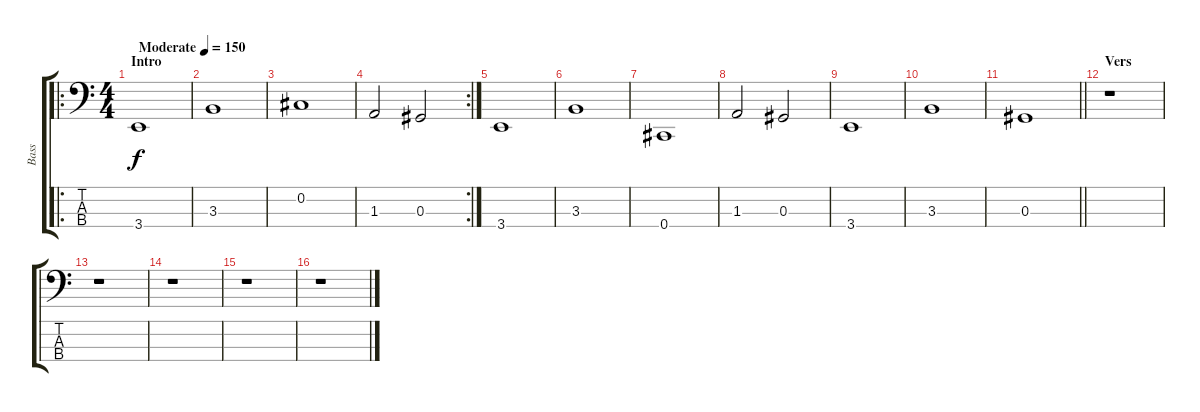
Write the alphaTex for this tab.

\track ("Bass" "Bass") {instrument electricbasspick}
\staff {score tabs}
\tuning (Gb2 Db2 Ab1 Db1) {hide}
\ro
\ts (4 4)
\section ("" "Intro")
\tempo (150 "Moderate")
\clef f4
\ks c
3.4.1{dy f instrument electricbasspick} |
3.3.1 |
0.2.1 |
\rc 2
1.3.2 0.3.2 |
3.4.1 |
3.3.1 |
0.4.1 |
1.3.2 0.3.2 |
3.4.1 |
3.3.1 |
\barLineRight lightlight
0.3.1 |
\section ("" "Vers")
r.1 |
r.1 |
r.1 |
r.1 |
r.1
